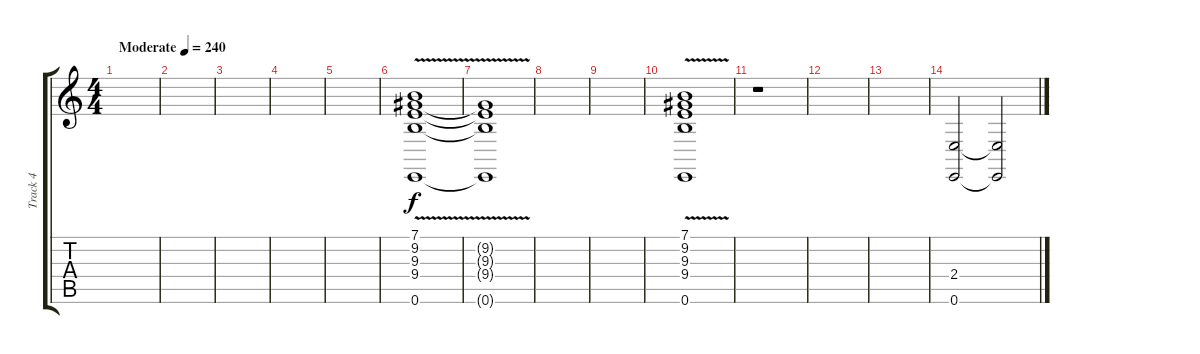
\track ("Track 4" "Track 4") {instrument lead2sawtooth}
\staff {score tabs}
\tuning (E4 B3 G3 D3 A2 E2) {hide}
\ts (4 4)
\tempo (240 "Moderate")
\clef g2
\ks c
|
|
|
|
|
(7.1 9.2{v} 9.3 9.4 0.6).1 |
(9.2{t} 9.3{t} 9.4{t} 0.6{t}).1 |
|
|
(7.1 9.2{v} 9.3 9.4 0.6).1 |
r.1 |
|
|
(2.4 0.6).2 (2.4{t} 0.6{t}).2
